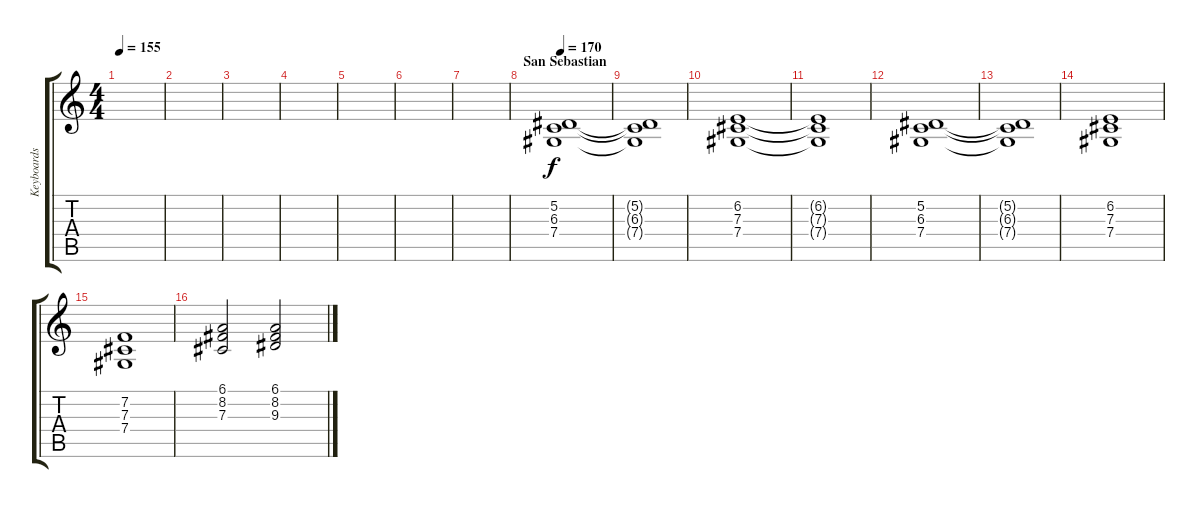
\track ("Keyboards" "Keyboards") {instrument harpsichord}
\staff {score tabs}
\tuning (Eb4 Bb3 Gb3 Db3 Ab2 Eb2) {hide}
\ts (4 4)
\tempo 155
\clef g2
\ks c
|
|
|
|
|
|
|
\section ("" "San Sebastian")
\tempo 170
(5.2 6.3 7.4).1{volume 12 instrument pad2warm} |
(5.2{t} 6.3{t} 7.4{t}).1 |
(6.2 7.3 7.4).1 |
(6.2{t} 7.3{t} 7.4{t}).1 |
(5.2 6.3 7.4).1 |
(5.2{t} 6.3{t} 7.4{t}).1 |
(6.2 7.3 7.4).1 |
(7.2 7.3 7.4).1 |
(6.1 8.2 7.3).2 (6.1 8.2 9.3).2
